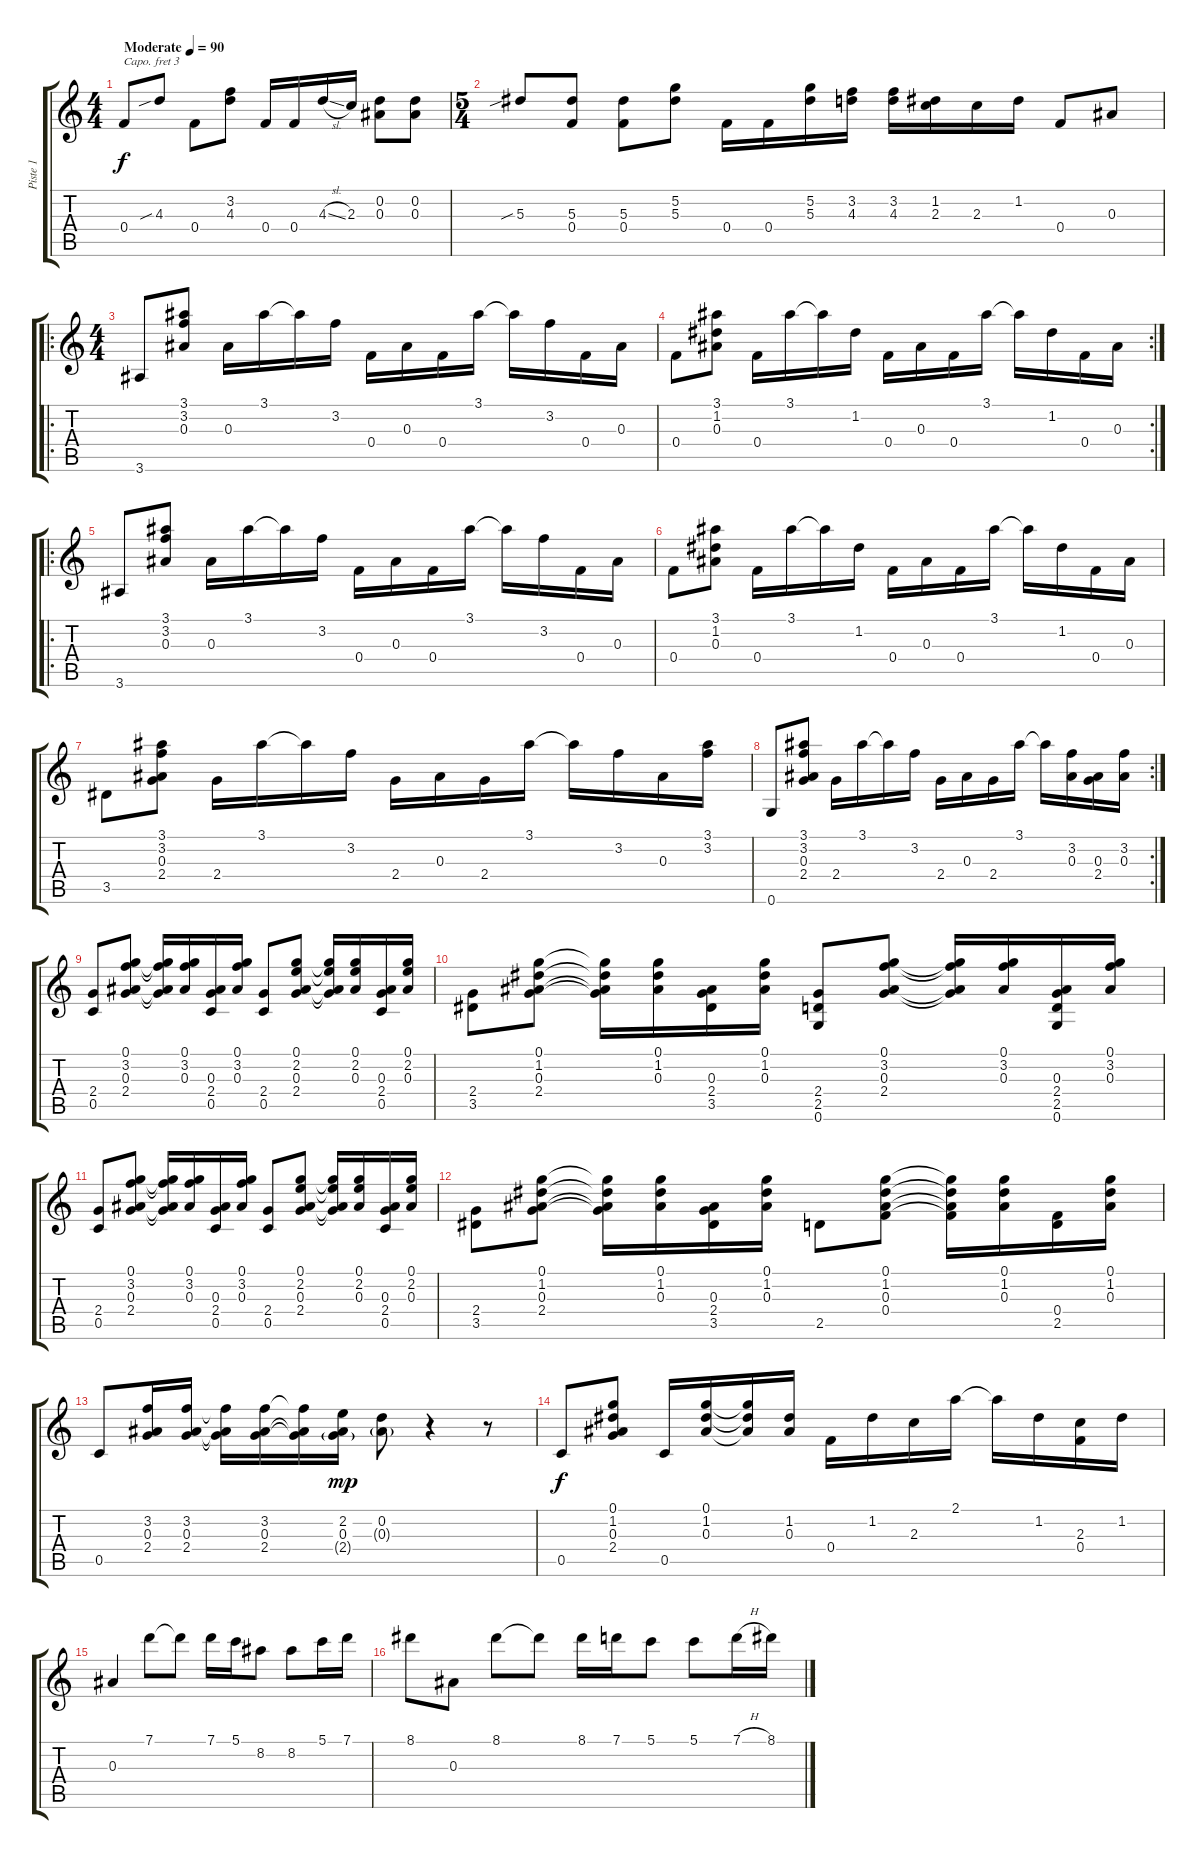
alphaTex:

\track ("Piste 1" "Piste 1") {instrument acousticguitarsteel}
\staff {score tabs}
\capo 3
\tuning (E4 B3 G3 D3 A2 E2) {hide}
\ts (4 4)
\tempo (90 "Moderate")
\clef g2
\ks c
0.4.8{dy f instrument acousticguitarsteel} 4.3{sib}.8 0.4.8 (3.2 4.3).8 0.4.16 0.4.16 4.3{sl}.16 2.3.16 (0.2 0.3).8 (0.2 0.3).8 |
\ts (5 4)
5.3{sib}.8 (5.3 0.4).8 (5.3 0.4).8 (5.2 5.3).8 0.4.16 0.4.16 (5.2 5.3).16 (3.2 4.3).16 (3.2 4.3).16 (1.2 2.3).16 2.3.16 1.2.16 0.4.8 0.3.8 |
\ro
\ts (4 4)
3.6.8 (3.1 3.2 0.3).8 0.3.16 3.1.16 3.1{t}.16 3.2.16 0.4.16 0.3.16 0.4.16 3.1.16 3.1{t}.16 3.2.16 0.4.16 0.3.16 |
\rc 2
0.4.8 (3.1 1.2 0.3).8 0.4.16 3.1.16 3.1{t}.16 1.2.16 0.4.16 0.3.16 0.4.16 3.1.16 3.1{t}.16 1.2.16 0.4.16 0.3.16 |
\ro
3.6.8 (3.1 3.2 0.3).8 0.3.16 3.1.16 3.1{t}.16 3.2.16 0.4.16 0.3.16 0.4.16 3.1.16 3.1{t}.16 3.2.16 0.4.16 0.3.16 |
0.4.8 (3.1 1.2 0.3).8 0.4.16 3.1.16 3.1{t}.16 1.2.16 0.4.16 0.3.16 0.4.16 3.1.16 3.1{t}.16 1.2.16 0.4.16 0.3.16 |
3.5.8 (3.1 3.2 0.3 2.4).8 2.4.16 3.1.16 3.1{t}.16 3.2.16 2.4.16 0.3.16 2.4.16 3.1.16 3.1{t}.16 3.2.16 0.3.16 (3.1 3.2).16 |
\rc 2
0.6.8 (3.1 3.2 0.3 2.4).8 2.4.16 3.1.16 3.1{t}.16 3.2.16 2.4.16 0.3.16 2.4.16 3.1.16 3.1{t}.16 (3.2 0.3).16 (0.3 2.4).16 (3.2 0.3).16 |
(2.4 0.5).8 (0.1 3.2 0.3 2.4).8 (0.1{t} 3.2{t} 0.3{t} 2.4{t}).16 (0.1 3.2 0.3).16 (0.3 2.4 0.5).16 (0.1 3.2 0.3).16 (2.4 0.5).8 (0.1 2.2 0.3 2.4).8 (0.1{t} 2.2{t} 0.3{t} 2.4{t}).16 (0.1 2.2 0.3).16 (0.3 2.4 0.5).16 (0.1 2.2 0.3).16 |
(2.4 3.5).8 (0.1 1.2 0.3 2.4).8 (0.1{t} 1.2{t} 0.3{t} 2.4{t}).16 (0.1 1.2 0.3).16 (0.3 2.4 3.5).16 (0.1 1.2 0.3).16 (2.4 2.5 0.6).8 (0.1 3.2 0.3 2.4).8 (0.1{t} 3.2{t} 0.3{t} 2.4{t}).16 (0.1 3.2 0.3).16 (0.3 2.4 2.5 0.6).16 (0.1 3.2 0.3).16 |
(2.4 0.5).8 (0.1 3.2 0.3 2.4).8 (0.1{t} 3.2{t} 0.3{t} 2.4{t}).16 (0.1 3.2 0.3).16 (0.3 2.4 0.5).16 (0.1 3.2 0.3).16 (2.4 0.5).8 (0.1 2.2 0.3 2.4).8 (0.1{t} 2.2{t} 0.3{t} 2.4{t}).16 (0.1 2.2 0.3).16 (0.3 2.4 0.5).16 (0.1 2.2 0.3).16 |
(2.4 3.5).8 (0.1 1.2 0.3 2.4).8 (0.1{t} 1.2{t} 0.3{t} 2.4{t}).16 (0.1 1.2 0.3).16 (0.3 2.4 3.5).16 (0.1 1.2 0.3).16 2.5.8 (0.1 1.2 0.3 0.4).8 (0.1{t} 1.2{t} 0.3{t} 0.4{t}).16 (0.1 1.2 0.3).16 (0.4 2.5).16 (0.1 1.2 0.3).16 |
0.5.8 (3.2 0.3 2.4).16 (3.2 0.3 2.4).16 (3.2{t} 0.3{t} 2.4{t}).16 (3.2 0.3 2.4).16 (3.2{t} 0.3{t} 2.4{t}).16 (2.2 0.3 2.4{g}).16{dy mp} (0.2 0.3{g}).8 r.4 r.8 |
0.5.8{dy f} (0.1 1.2 0.3 2.4).8 0.5.16 (0.1 1.2 0.3).16 (0.1{t} 1.2{t} 0.3{t}).16 (1.2 0.3).16 0.4.16 1.2.16 2.3.16 2.1.16 2.1{t}.16 1.2.16 (2.3 0.4).16 1.2.16 |
0.3.4 7.1.8 7.1{t}.8 7.1.16 5.1.16 8.2.8 8.2.8 5.1.16 7.1.16 |
8.1.8 0.3.8 8.1.8 8.1{t}.8 8.1.16 7.1.16 5.1.8 5.1.8 7.1{h}.16 8.1.16
